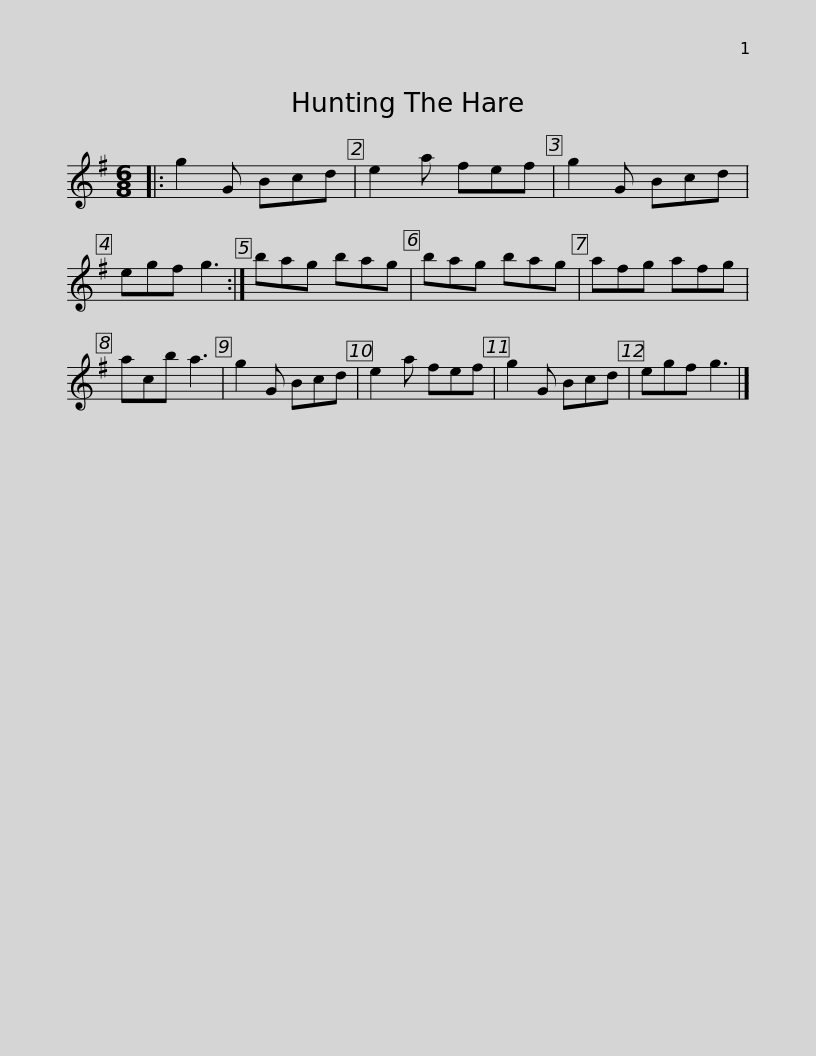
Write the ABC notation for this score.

X:1
L:1/8
M:6/8
I:linebreak $
K:G
V:1 treble
V:1
|: g2 G Bcd | e2 a fef | g2 G Bcd | egf g3 :| bag bag | %5
 bag bag | afg afg |$ acb a3 | g2 G Bcd | e2 a fef | %10
 g2 G Bcd | egf g3 |] %12
